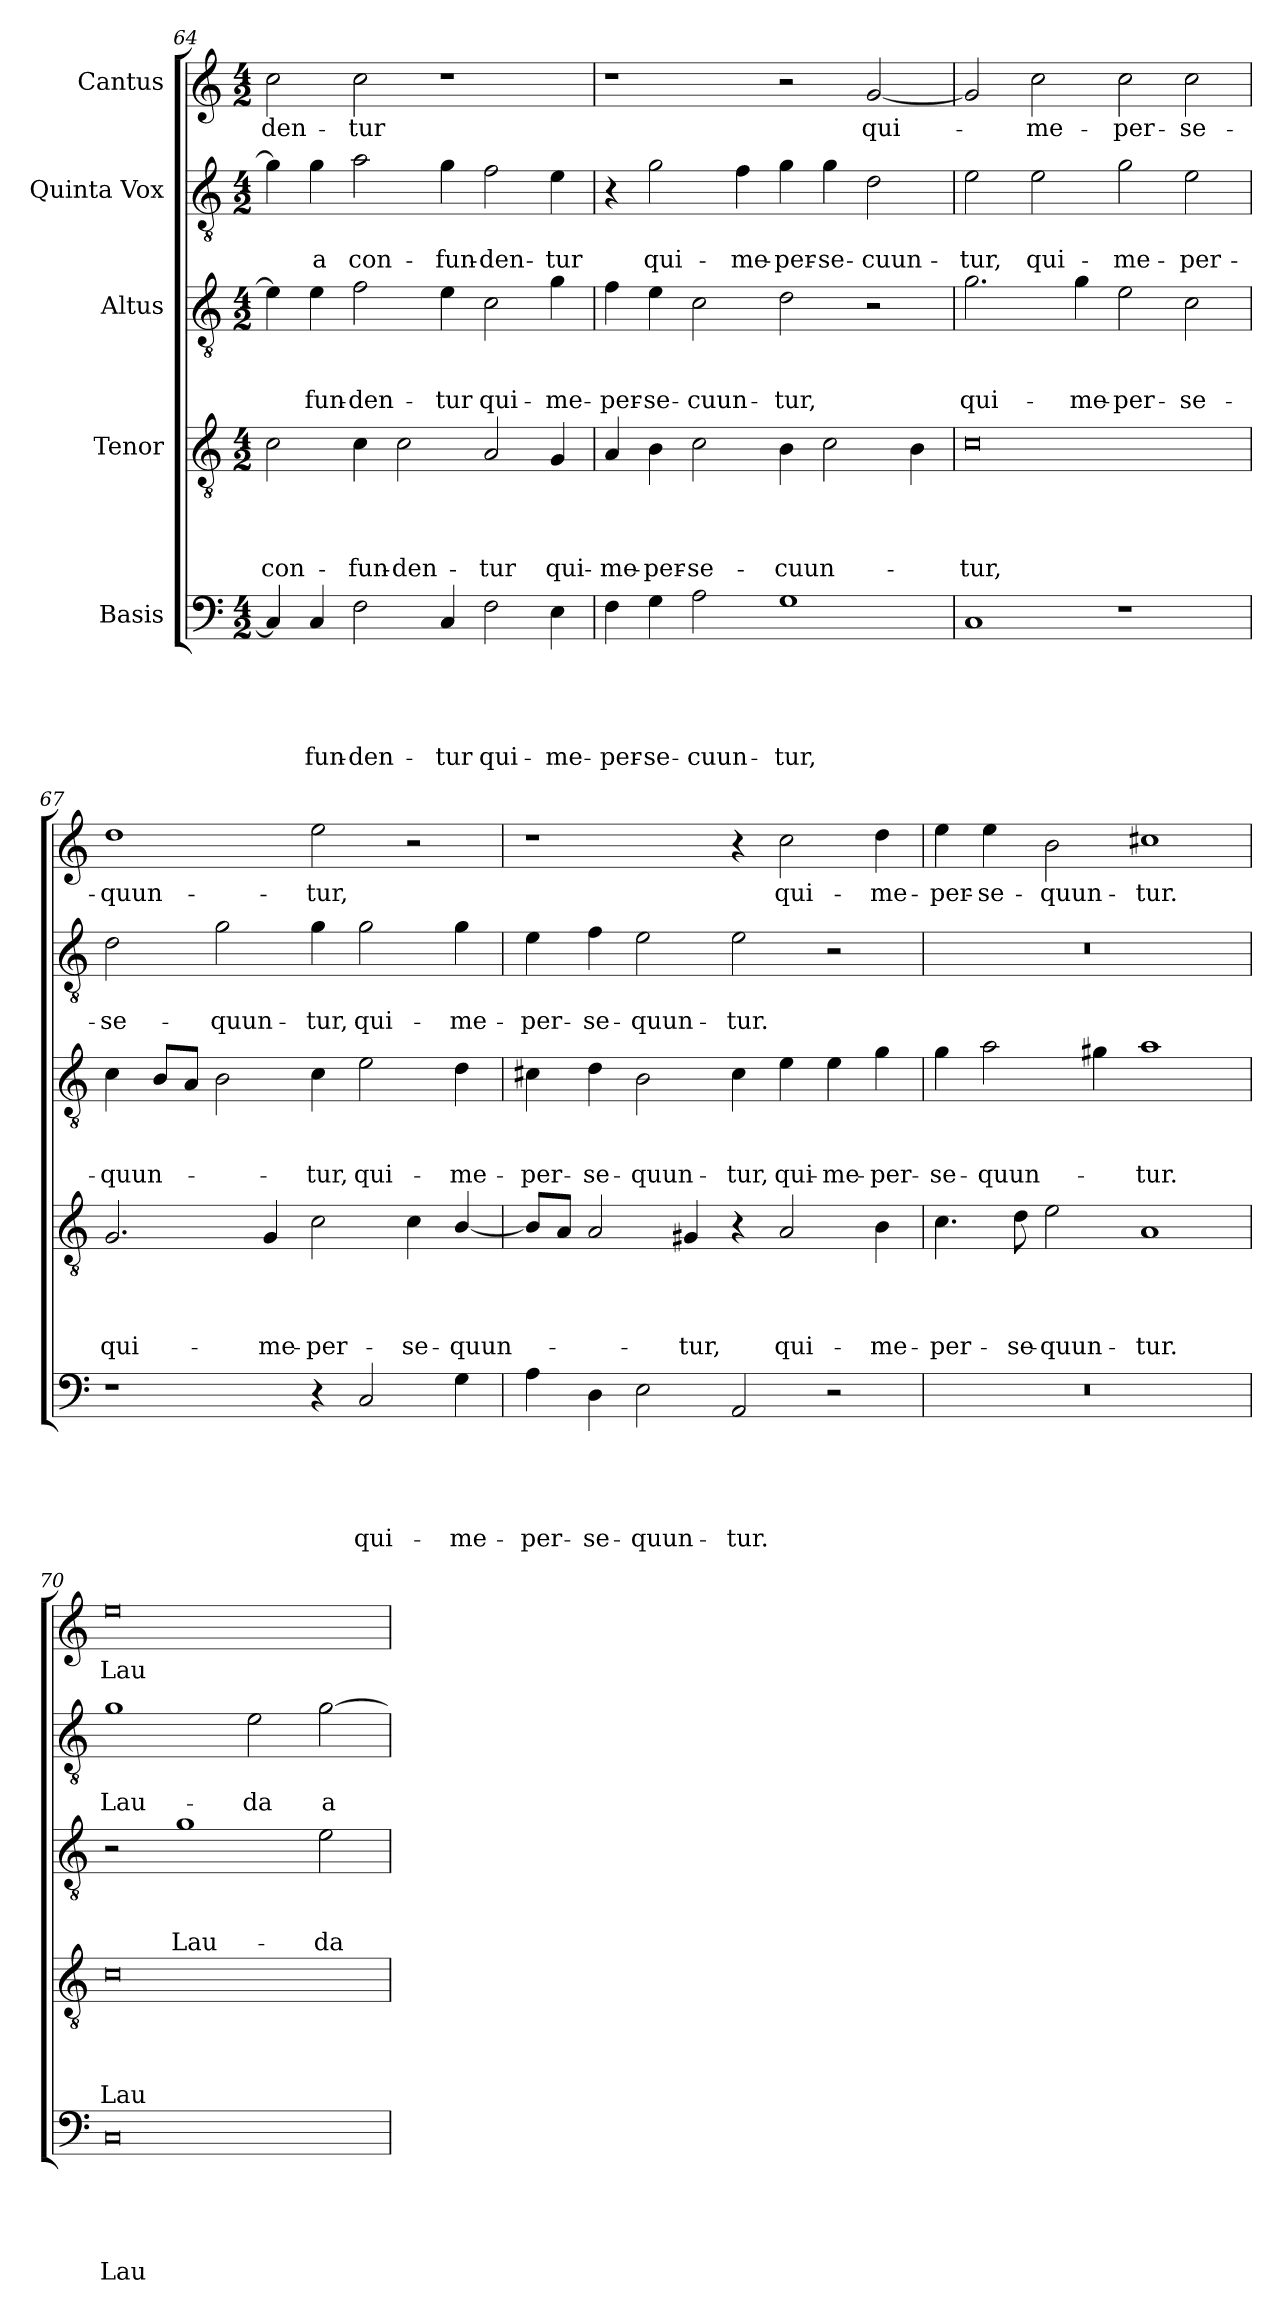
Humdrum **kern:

**kern	**text	**text	**text	**text	**text	**kern	**text	**text	**text	**text	**kern	**text	**text	**text	**kern	**text	**text	**kern	**text
*part5	*part5	*part5	*part5	*part5	*part5	*part4	*part4	*part4	*part4	*part4	*part3	*part3	*part3	*part3	*part2	*part2	*part2	*part1	*part1
*staff5	*staff5	*staff5	*staff5	*staff5	*staff5	*staff4	*staff4	*staff4	*staff4	*staff4	*staff3	*staff3	*staff3	*staff3	*staff2	*staff2	*staff2	*staff1	*staff1
*I"Basis	*	*	*	*	*	*I"Tenor	*	*	*	*	*I"Altus	*	*	*	*I"Quinta Vox	*	*	*I"Cantus	*
*clefF4	*	*	*	*	*	*clefGv2	*	*	*	*	*clefGv2	*	*	*	*clefGv2	*	*	*clefG2	*
*k[]	*	*	*	*	*	*k[]	*	*	*	*	*k[]	*	*	*	*k[]	*	*	*k[]	*
*M4/2	*	*	*	*	*	*M4/2	*	*	*	*	*M4/2	*	*	*	*M4/2	*	*	*M4/2	*
=64	=64	=64	=64	=64	=64	=64	=64	=64	=64	=64	=64	=64	=64	=64	=64	=64	=64	=64	=64
4C/]	.	.	.	.	.	2c\	.	.	.	con-	4e\]	.	.	.	4g\]	.	.	2cc\	-den-
4C/	.	.	.	.	-fun-	.	.	.	.	.	4e\	.	.	-fun-	4g\	.	-a	.	.
2F\	.	.	.	.	-den-	4c\	.	.	.	-fun-	2f\	.	.	-den-	2a\	.	con-	2cc\	-tur
.	.	.	.	.	.	2c\	.	.	.	-den-	.	.	.	.	.	.	.	.	.
4C/	.	.	.	.	-tur	.	.	.	.	.	4e\	.	.	-tur	4g\	.	-fun-	1r	.
2F\	.	.	.	.	qui-	2A/	.	.	.	-tur	2c\	.	.	qui-	2f\	.	-den-	.	.
4E\	.	.	.	.	me-	4G/	.	.	.	qui-	4g\	.	.	me-	4e\	.	-tur	.	.
=65	=65	=65	=65	=65	=65	=65	=65	=65	=65	=65	=65	=65	=65	=65	=65	=65	=65	=65	=65
4F\	.	.	.	.	per-	4A/	.	.	.	me-	4f\	.	.	per-	4r	.	.	1r	.
4G\	.	.	.	.	-se-	4B\	.	.	.	per-	4e\	.	.	-se-	2g\	.	qui-	.	.
2A\	.	.	.	.	-cuun-	2c\	.	.	.	-se-	2c\	.	.	-cuun-	.	.	.	.	.
.	.	.	.	.	.	.	.	.	.	.	.	.	.	.	4f\	.	me-	.	.
1G\	.	.	.	.	-tur,	4B\	.	.	.	-cuun-	2d\	.	.	-tur,	4g\	.	per-	2r	.
.	.	.	.	.	.	2c\	.	.	.	.	.	.	.	.	4g\	.	-se-	.	.
.	.	.	.	.	.	.	.	.	.	.	2r	.	.	.	2d\	.	-cuun-	[2g/	qui-
.	.	.	.	.	.	4B\	.	.	.	.	.	.	.	.	.	.	.	.	.
=66	=66	=66	=66	=66	=66	=66	=66	=66	=66	=66	=66	=66	=66	=66	=66	=66	=66	=66	=66
1C/	.	.	.	.	.	0c\	.	.	.	-tur,	2.g\	.	.	qui-	2e\	.	-tur,	2g/]	.
.	.	.	.	.	.	.	.	.	.	.	.	.	.	.	2e\	.	qui-	2cc\	me-
.	.	.	.	.	.	.	.	.	.	.	4g\	.	.	me-	.	.	.	.	.
1r	.	.	.	.	.	.	.	.	.	.	2e\	.	.	per-	2g\	.	me-	2cc\	per-
.	.	.	.	.	.	.	.	.	.	.	2c\	.	.	-se-	2e\	.	per-	2cc\	-se-
=67	=67	=67	=67	=67	=67	=67	=67	=67	=67	=67	=67	=67	=67	=67	=67	=67	=67	=67	=67
1r	.	.	.	.	.	2.G/	.	.	.	qui-	4c\	.	.	-quun-	2d\	.	-se-	1dd\	-quun-
.	.	.	.	.	.	.	.	.	.	.	8B/L	.	.	.	.	.	.	.	.
.	.	.	.	.	.	.	.	.	.	.	8A/J	.	.	.	.	.	.	.	.
.	.	.	.	.	.	.	.	.	.	.	2B\	.	.	.	2g\	.	-quun-	.	.
.	.	.	.	.	.	4G/	.	.	.	me-	.	.	.	.	.	.	.	.	.
4r	.	.	.	.	.	2c\	.	.	.	per-	4c\	.	.	-tur,	4g\	.	-tur,	2ee\	-tur,
2C/	.	.	.	.	qui-	.	.	.	.	.	2e\	.	.	qui-	2g\	.	qui-	.	.
.	.	.	.	.	.	4c\	.	.	.	-se-	.	.	.	.	.	.	.	2r	.
4G\	.	.	.	.	me-	[4B/	.	.	.	-quun-	4d\	.	.	me-	4g\	.	me-	.	.
=68	=68	=68	=68	=68	=68	=68	=68	=68	=68	=68	=68	=68	=68	=68	=68	=68	=68	=68	=68
4A\	.	.	.	.	per-	8B/L]	.	.	.	.	4c#X\	.	.	per-	4e\	.	per-	1r	.
.	.	.	.	.	.	8A/J	.	.	.	.	.	.	.	.	.	.	.	.	.
4D\	.	.	.	.	-se-	2A/	.	.	.	.	4d\	.	.	-se-	4f\	.	-se-	.	.
2E\	.	.	.	.	-quun-	.	.	.	.	.	2B\	.	.	-quun-	2e\	.	-quun-	.	.
.	.	.	.	.	.	4G#X/	.	.	.	-tur,	.	.	.	.	.	.	.	.	.
2AA/	.	.	.	.	-tur.	4r	.	.	.	.	4c#\	.	.	-tur,	2e\	.	-tur.	4r	.
.	.	.	.	.	.	2A/	.	.	.	qui-	4e\	.	.	qui-	.	.	.	2cc\	qui-
2r	.	.	.	.	.	.	.	.	.	.	4e\	.	.	me-	2r	.	.	.	.
.	.	.	.	.	.	4B\	.	.	.	me-	4g\	.	.	per-	.	.	.	4dd\	me-
=69	=69	=69	=69	=69	=69	=69	=69	=69	=69	=69	=69	=69	=69	=69	=69	=69	=69	=69	=69
0r	.	.	.	.	.	4.c\	.	.	.	per-	4g\	.	.	-se-	0r	.	.	4ee\	per-
.	.	.	.	.	.	.	.	.	.	.	2a\	.	.	-quun-	.	.	.	4ee\	-se-
.	.	.	.	.	.	8d\	.	.	.	-se-	.	.	.	.	.	.	.	.	.
.	.	.	.	.	.	2e\	.	.	.	-quun-	.	.	.	.	.	.	.	2b\	-quun-
.	.	.	.	.	.	.	.	.	.	.	4g#X\	.	.	.	.	.	.	.	.
.	.	.	.	.	.	1A/	.	.	.	-tur.	1a\	.	.	-tur.	.	.	.	1cc#X\	-tur.
=70	=70	=70	=70	=70	=70	=70	=70	=70	=70	=70	=70	=70	=70	=70	=70	=70	=70	=70	=70
0C/	.	.	.	.	Lau-	0c\	.	.	.	Lau-	2r	.	.	.	1g/	.	Lau-	0ee\	Lau-
.	.	.	.	.	.	.	.	.	.	.	1g\	.	.	Lau-	.	.	.	.	.
.	.	.	.	.	.	.	.	.	.	.	.	.	.	.	2e\	.	-da	.	.
.	.	.	.	.	.	.	.	.	.	.	2e\	.	.	-da	[2g\	.	a-	.	.
=	=	=	=	=	=	=	=	=	=	=	=	=	=	=	=	=	=	=	=
*-	*-	*-	*-	*-	*-	*-	*-	*-	*-	*-	*-	*-	*-	*-	*-	*-	*-	*-	*-
